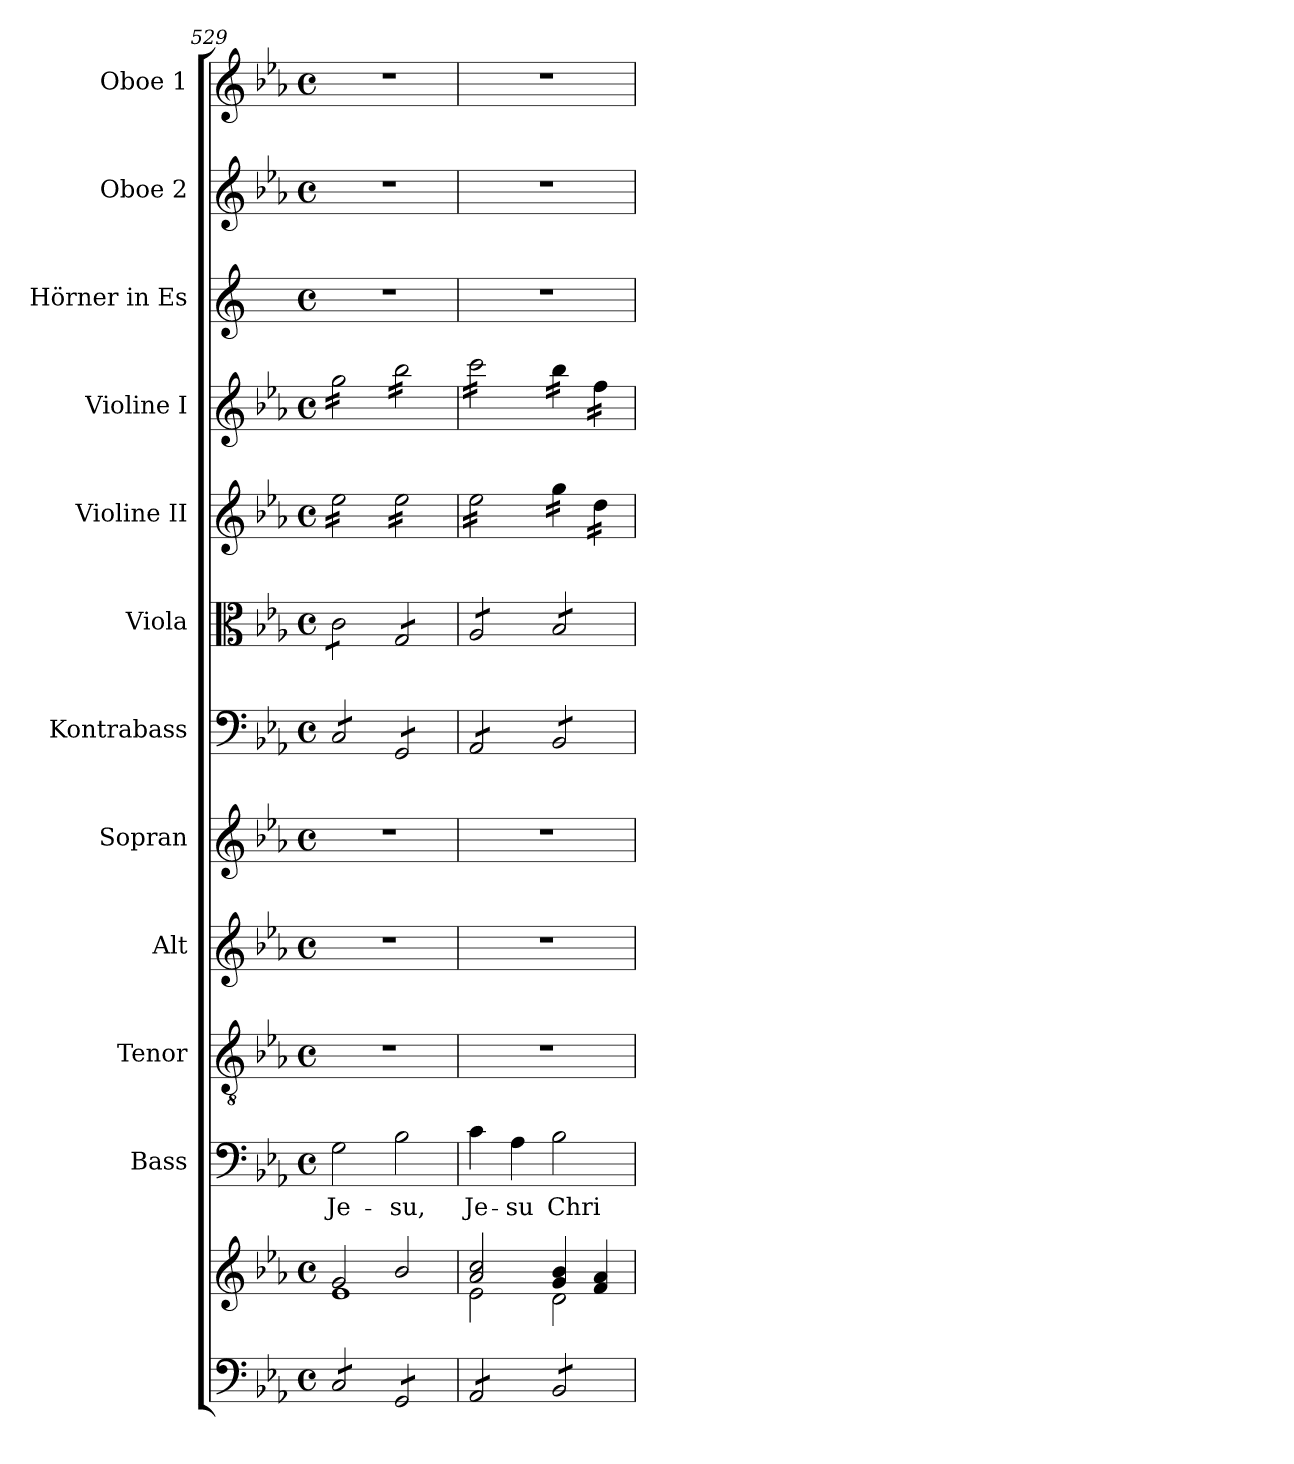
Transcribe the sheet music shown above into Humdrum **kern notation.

**kern	**kern	**kern	**text	**kern	**kern	**kern	**kern	**kern	**kern	**kern	**kern	**kern	**kern
*part12	*part12	*part11	*part11	*part10	*part9	*part8	*part7	*part6	*part5	*part4	*part3	*part2	*part1
*staff13	*staff12	*staff11	*staff11	*staff10	*staff9	*staff8	*staff7	*staff6	*staff5	*staff4	*staff3	*staff2	*staff1
*	*	*I"Bass	*	*I"Tenor	*I"Alt	*I"Sopran	*I"Kontrabass	*I"Viola	*I"Violine II	*I"Violine I	*I"Hörner in Es	*I"Oboe 2	*I"Oboe 1
*	*	*I'B.	*	*I'T.	*I'A.	*I'S.	*I'Kb.	*I'Vla.	*I'Vl. II	*I'Vl. I	*	*I'Ob. 2	*I'Ob. 1
*clefF4	*clefG2	*clefF4	*	*clefGv2	*clefG2	*clefG2	*clefF4	*clefC3	*clefG2	*clefG2	*clefG2	*clefG2	*clefG2
*	*	*	*	*	*	*	*ITrd7c12	*	*	*	*ITrd5c9	*	*
*k[b-e-a-]	*k[b-e-a-]	*k[b-e-a-]	*	*k[b-e-a-]	*k[b-e-a-]	*k[b-e-a-]	*k[b-e-a-]	*k[b-e-a-]	*k[b-e-a-]	*k[b-e-a-]	*k[b-e-a-]	*k[b-e-a-]	*k[b-e-a-]
*E-:	*E-:	*E-:	*	*E-:	*E-:	*E-:	*E-:	*E-:	*E-:	*E-:	*E-:	*E-:	*E-:
*M4/4	*M4/4	*M4/4	*	*M4/4	*M4/4	*M4/4	*M4/4	*M4/4	*M4/4	*M4/4	*M4/4	*M4/4	*M4/4
*met(c)	*met(c)	*met(c)	*	*met(c)	*met(c)	*met(c)	*met(c)	*met(c)	*met(c)	*met(c)	*met(c)	*met(c)	*met(c)
=529	=529	=529	=529	=529	=529	=529	=529	=529	=529	=529	=529	=529	=529
*	*^	*	*	*	*	*	*	*	*	*	*	*	*
!	!	!	!	!LO:LY:b	!	!	!	!	!	!	!	!	!	!
*tremolo	*	*	*	*	*	*	*	*	*	*	*	*	*	*
*	*	*	*	*	*	*	*	*tremolo	*	*	*	*	*	*
*	*	*	*	*	*	*	*	*	*tremolo	*	*	*	*	*
*	*	*	*	*	*	*	*	*	*	*tremolo	*	*	*	*
*	*	*	*	*	*	*	*	*	*	*	*tremolo	*	*	*
8C/L	2g/	1e-	2G\	Je-	1r	1r	1r	8CC/L	8c\L	16ee-\LL	16gg\LL	1r	1r	1r
.	.	.	.	.	.	.	.	.	.	16ee-\	16gg\	.	.	.
8C/	.	.	.	.	.	.	.	8CC/	8c\	16ee-\	16gg\	.	.	.
.	.	.	.	.	.	.	.	.	.	16ee-\	16gg\	.	.	.
8C/	.	.	.	.	.	.	.	8CC/	8c\	16ee-\	16gg\	.	.	.
.	.	.	.	.	.	.	.	.	.	16ee-\	16gg\	.	.	.
8C/J	.	.	.	.	.	.	.	8CC/J	8c\J	16ee-\	16gg\	.	.	.
.	.	.	.	.	.	.	.	.	.	16ee-\JJ	16gg\JJ	.	.	.
!	!	!	!	!LO:LY:b	!	!	!	!	!	!	!	!	!	!
8GG/L	2b-/	.	2B-\	-su,	.	.	.	8GGG/L	8G/L	16ee-\LL	16bb-\LL	.	.	.
.	.	.	.	.	.	.	.	.	.	16ee-\	16bb-\	.	.	.
8GG/	.	.	.	.	.	.	.	8GGG/	8G/	16ee-\	16bb-\	.	.	.
.	.	.	.	.	.	.	.	.	.	16ee-\	16bb-\	.	.	.
8GG/	.	.	.	.	.	.	.	8GGG/	8G/	16ee-\	16bb-\	.	.	.
.	.	.	.	.	.	.	.	.	.	16ee-\	16bb-\	.	.	.
8GG/J	.	.	.	.	.	.	.	8GGG/J	8G/J	16ee-\	16bb-\	.	.	.
.	.	.	.	.	.	.	.	.	.	16ee-\JJ	16bb-\JJ	.	.	.
=530	=530	=530	=530	=530	=530	=530	=530	=530	=530	=530	=530	=530	=530	=530
!	!	!	!	!LO:LY:b	!	!	!	!	!	!	!	!	!	!
8AA-/L	2a-/ 2cc/	2e-\	4c\	Je-	1r	1r	1r	8AAA-/L	8A-/L	16ee-\LL	16ccc\LL	1r	1r	1r
.	.	.	.	.	.	.	.	.	.	16ee-\	16ccc\	.	.	.
8AA-/	.	.	.	.	.	.	.	8AAA-/	8A-/	16ee-\	16ccc\	.	.	.
.	.	.	.	.	.	.	.	.	.	16ee-\	16ccc\	.	.	.
!	!	!	!	!LO:LY:b	!	!	!	!	!	!	!	!	!	!
8AA-/	.	.	4A-\	-su	.	.	.	8AAA-/	8A-/	16ee-\	16ccc\	.	.	.
.	.	.	.	.	.	.	.	.	.	16ee-\	16ccc\	.	.	.
8AA-/J	.	.	.	.	.	.	.	8AAA-/J	8A-/J	16ee-\	16ccc\	.	.	.
.	.	.	.	.	.	.	.	.	.	16ee-\JJ	16ccc\JJ	.	.	.
!	!	!	!	!LO:LY:b	!	!	!	!	!	!	!	!	!	!
8BB-/L	4g/ 4b-/	2d\	2B-\	Chri-	.	.	.	8BBB-/L	8B-/L	16gg\LL	16bb-\LL	.	.	.
.	.	.	.	.	.	.	.	.	.	16gg\	16bb-\	.	.	.
8BB-/	.	.	.	.	.	.	.	8BBB-/	8B-/	16gg\	16bb-\	.	.	.
.	.	.	.	.	.	.	.	.	.	16gg\JJ	16bb-\JJ	.	.	.
8BB-/	4f/ 4a-/	.	.	.	.	.	.	8BBB-/	8B-/	16dd\LL	16ff\LL	.	.	.
.	.	.	.	.	.	.	.	.	.	16dd\	16ff\	.	.	.
8BB-/J	.	.	.	.	.	.	.	8BBB-/J	8B-/J	16dd\	16ff\	.	.	.
*	*	*	*	*	*	*	*	*	*Xtremolo	*	*	*	*	*
*	*	*	*	*	*	*	*	*Xtremolo	*	*	*	*	*	*
*Xtremolo	*	*	*	*	*	*	*	*	*	*	*	*	*	*
.	.	.	.	.	.	.	.	.	.	16dd\JJ	16ff\JJ	.	.	.
*	*	*	*	*	*	*	*	*	*	*	*Xtremolo	*	*	*
*	*	*	*	*	*	*	*	*	*	*Xtremolo	*	*	*	*
*	*v	*v	*	*	*	*	*	*	*	*	*	*	*	*
=	=	=	=	=	=	=	=	=	=	=	=	=	=
*-	*-	*-	*-	*-	*-	*-	*-	*-	*-	*-	*-	*-	*-
